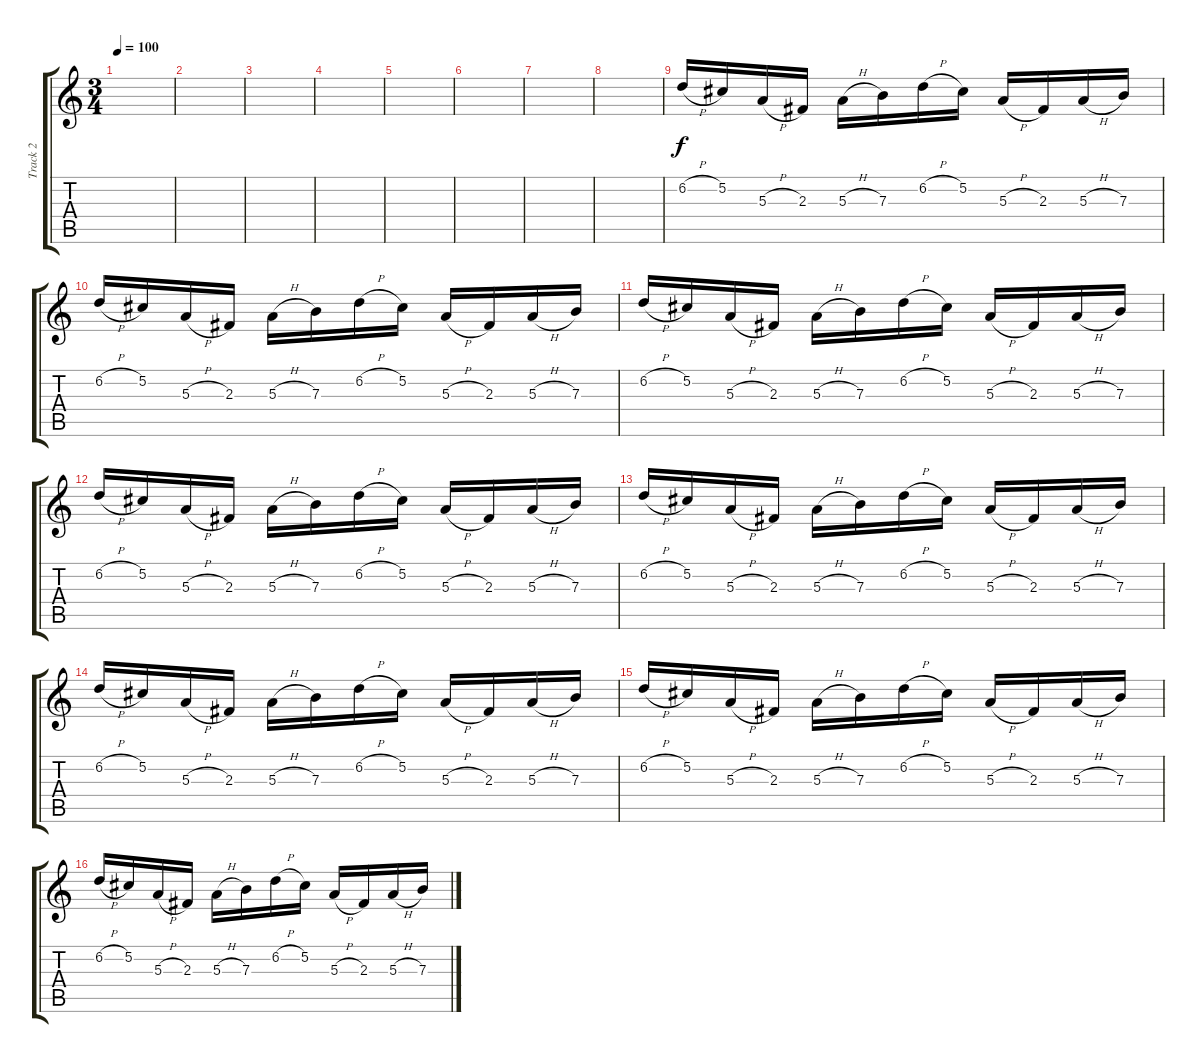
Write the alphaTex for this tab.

\track ("Track 2" "Track 2") {instrument overdrivenguitar}
\staff {score tabs}
\tuning (Db4 Ab3 E3 B2 Gb2 B1) {hide}
\ts (3 4)
\tempo 100
\clef g2
\ks c
|
|
|
|
|
|
|
|
6.2{h}.16 5.2.16 5.3{h}.16 2.3.16 5.3{h}.16 7.3.16 6.2{h}.16 5.2.16 5.3{h}.16 2.3.16 5.3{h}.16 7.3.16 |
6.2{h}.16 5.2.16 5.3{h}.16 2.3.16 5.3{h}.16 7.3.16 6.2{h}.16 5.2.16 5.3{h}.16 2.3.16 5.3{h}.16 7.3.16 |
6.2{h}.16 5.2.16 5.3{h}.16 2.3.16 5.3{h}.16 7.3.16 6.2{h}.16 5.2.16 5.3{h}.16 2.3.16 5.3{h}.16 7.3.16 |
6.2{h}.16 5.2.16 5.3{h}.16 2.3.16 5.3{h}.16 7.3.16 6.2{h}.16 5.2.16 5.3{h}.16 2.3.16 5.3{h}.16 7.3.16 |
6.2{h}.16 5.2.16 5.3{h}.16 2.3.16 5.3{h}.16 7.3.16 6.2{h}.16 5.2.16 5.3{h}.16 2.3.16 5.3{h}.16 7.3.16 |
6.2{h}.16 5.2.16 5.3{h}.16 2.3.16 5.3{h}.16 7.3.16 6.2{h}.16 5.2.16 5.3{h}.16 2.3.16 5.3{h}.16 7.3.16 |
6.2{h}.16 5.2.16 5.3{h}.16 2.3.16 5.3{h}.16 7.3.16 6.2{h}.16 5.2.16 5.3{h}.16 2.3.16 5.3{h}.16 7.3.16 |
6.2{h}.16 5.2.16 5.3{h}.16 2.3.16 5.3{h}.16 7.3.16 6.2{h}.16 5.2.16 5.3{h}.16 2.3.16 5.3{h}.16 7.3.16
